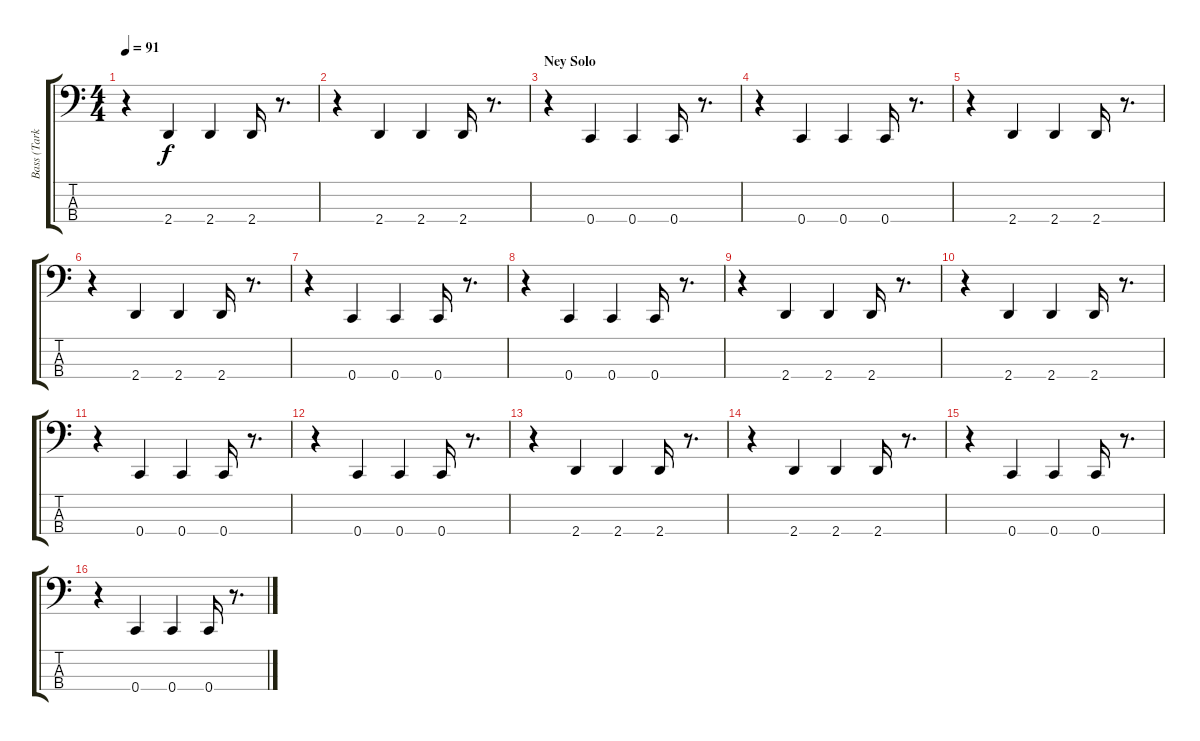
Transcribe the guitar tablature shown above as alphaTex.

\track ("Bass (Tarkan)" "Bass (Tark") {instrument electricbassfinger}
\staff {score tabs}
\tuning (Eb2 Bb1 F1 C1) {hide}
\ts (4 4)
\tempo 91
\clef f4
\ks c
r.4{dy f} 2.4.4 2.4.4 2.4.16 r.8{d} |
r.4 2.4.4 2.4.4 2.4.16 r.8{d} |
\section ("" "Ney Solo")
r.4 0.4.4 0.4.4 0.4.16 r.8{d} |
r.4 0.4.4 0.4.4 0.4.16 r.8{d} |
r.4 2.4.4 2.4.4 2.4.16 r.8{d} |
r.4 2.4.4 2.4.4 2.4.16 r.8{d} |
r.4 0.4.4 0.4.4 0.4.16 r.8{d} |
r.4 0.4.4 0.4.4 0.4.16 r.8{d} |
r.4 2.4.4 2.4.4 2.4.16 r.8{d} |
r.4 2.4.4 2.4.4 2.4.16 r.8{d} |
r.4 0.4.4 0.4.4 0.4.16 r.8{d} |
r.4 0.4.4 0.4.4 0.4.16 r.8{d} |
r.4 2.4.4 2.4.4 2.4.16 r.8{d} |
r.4 2.4.4 2.4.4 2.4.16 r.8{d} |
r.4 0.4.4 0.4.4 0.4.16 r.8{d} |
r.4 0.4.4 0.4.4 0.4.16 r.8{d}
